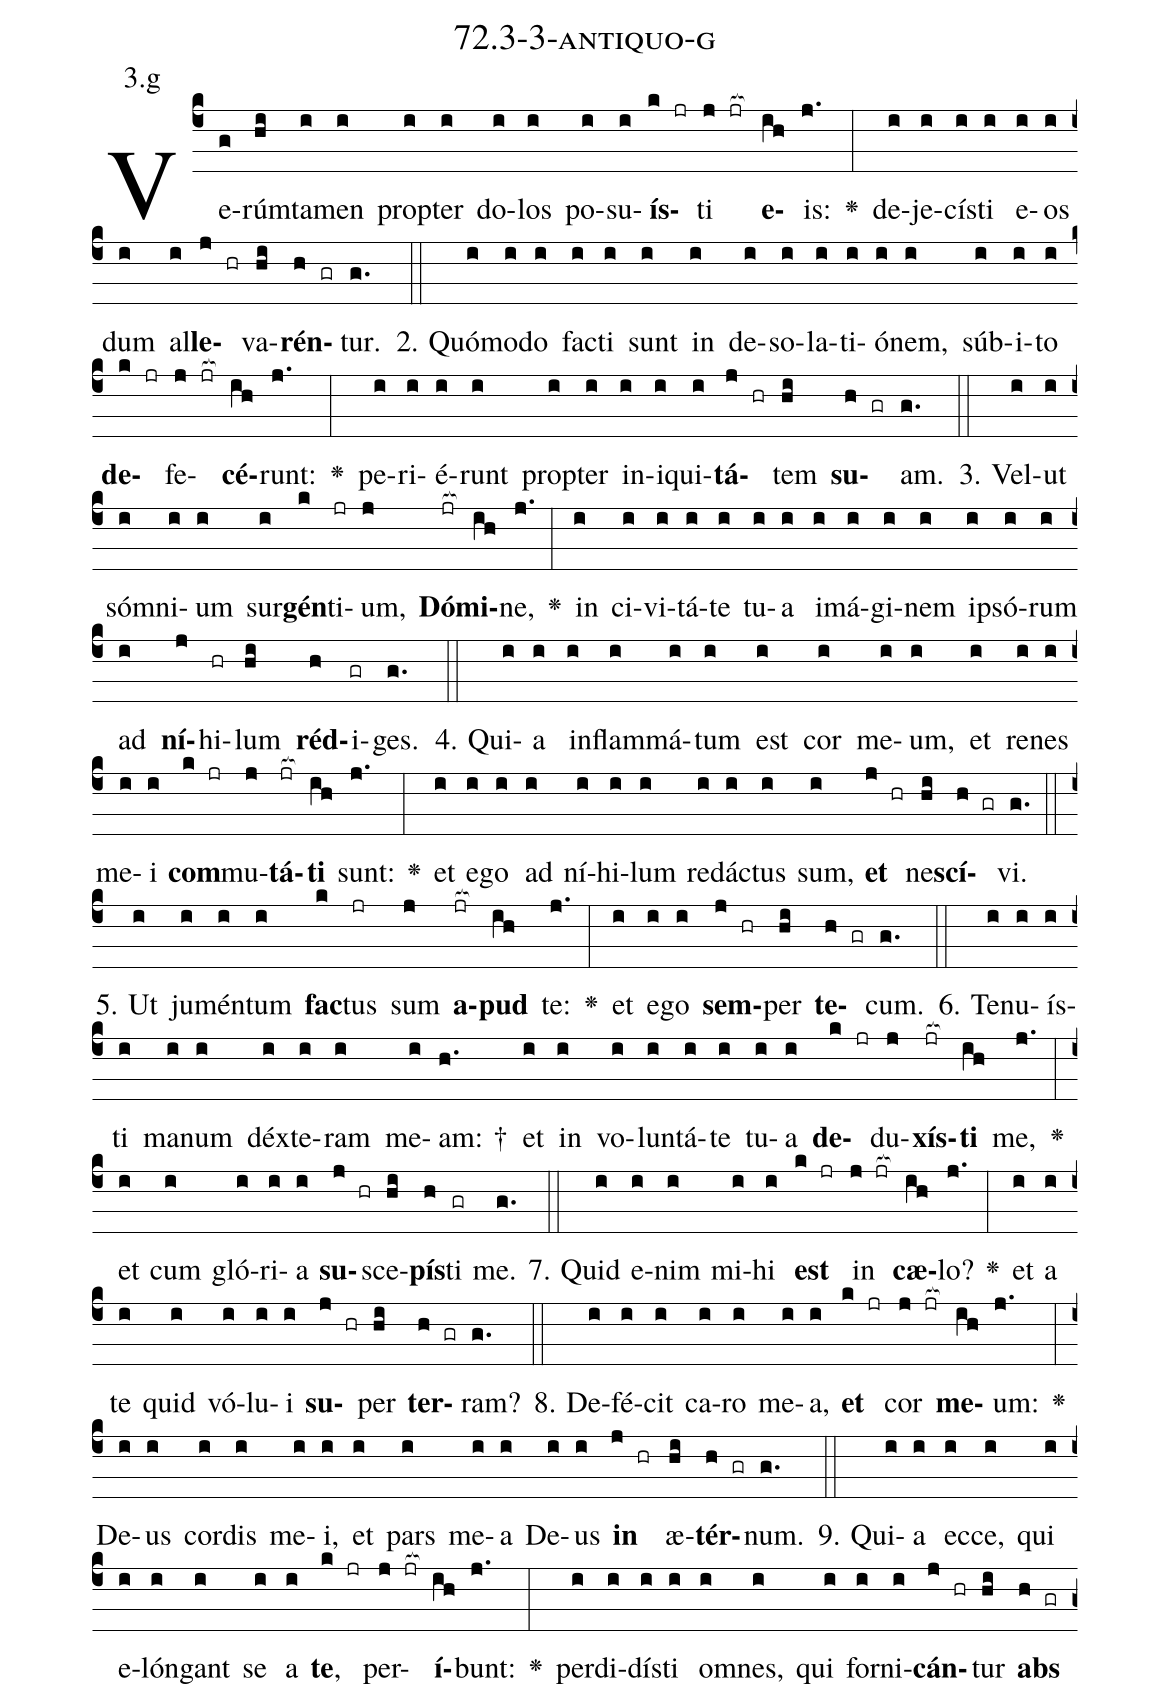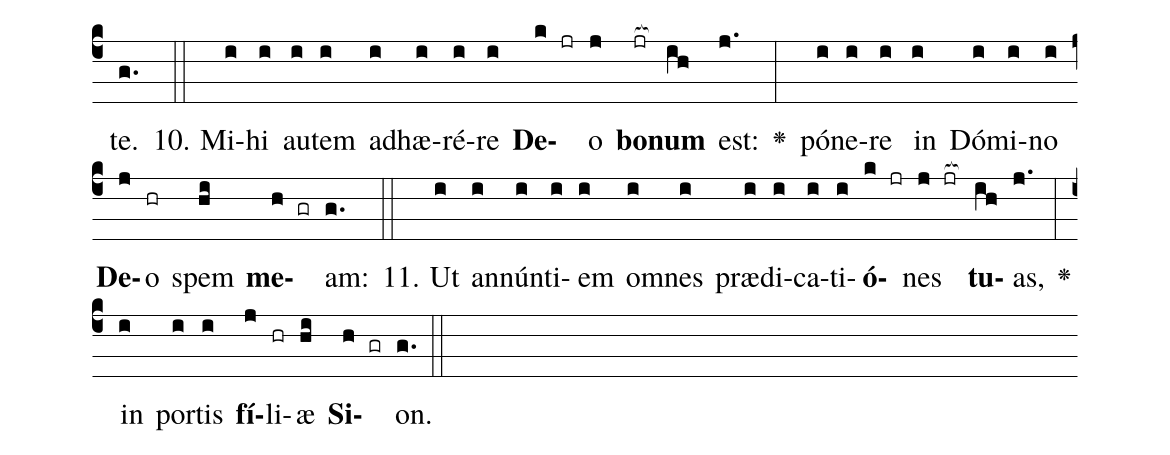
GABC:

name: 72.3-3-antiquo-g;
annotation: 3.g;
%%
(c4)Ve(g)rúm(hi)ta(i)men(i) prop(i)ter(i) do(i)los(i) po(i)su(i)<b>ís</b>(k jr)ti(j jr[ocb:1{]) <b>e</b>(ih[ocb:0}])is:(j.) <v>\greheightstar</v>(:) de(i)je(i)cís(i)ti(i) e(i)os(i) dum(i) al(i)<b>le</b>(j hr)va(hi)<b>rén</b>(h gr)tur.(g.) (::)
2. Quó(i)mo(i)do(i) fac(i)ti(i) sunt(i) in(i) de(i)so(i)la(i)ti(i)ó(i)nem,(i) súb(i)i(i)to(i) <b>de</b>(k jr)fe(j jr[ocb:1{])<b>cé</b>(ih[ocb:0}])runt:(j.) <v>\greheightstar</v>(:) pe(i)ri(i)é(i)runt(i) prop(i)ter(i) in(i)i(i)qui(i)<b>tá</b>(j hr)tem(hi) <b>su</b>(h gr)am.(g.) (::)
3. Vel(i)ut(i) sóm(i)ni(i)um(i) sur(i)<b>gén</b>(k)ti(jr)um,(j) <b>Dó</b>(jr[ocb:1{])<b>mi</b>(ih[ocb:0}])ne,(j.) <v>\greheightstar</v>(:) in(i) ci(i)vi(i)tá(i)te(i) tu(i)a(i) i(i)má(i)gi(i)nem(i) ip(i)só(i)rum(i) ad(i) <b>ní</b>(j)hi(hr)lum(hi) <b>réd</b>(h)i(gr)ges.(g.) (::)
4. Qui(i)a(i) in(i)flam(i)má(i)tum(i) est(i) cor(i) me(i)um,(i) et(i) re(i)nes(i) me(i)i(i) <b>com</b>(k jr)mu(j)<b>tá</b>(jr[ocb:1{])<b>ti</b>(ih[ocb:0}]) sunt:(j.) <v>\greheightstar</v>(:) et(i) e(i)go(i) ad(i) ní(i)hi(i)lum(i) red(i)ác(i)tus(i) sum,(i) <b>et</b>(j hr) ne(hi)<b>scí</b>(h gr)vi.(g.) (::)
5. Ut(i) ju(i)mén(i)tum(i) <b>fac</b>(k)tus(jr) sum(j) <b>a</b>(jr[ocb:1{])<b>pud</b>(ih[ocb:0}]) te:(j.) <v>\greheightstar</v>(:) et(i) e(i)go(i) <b>sem</b>(j hr)per(hi) <b>te</b>(h gr)cum.(g.) (::)
6. Te(i)nu(i)ís(i)ti(i) ma(i)num(i) déx(i)te(i)ram(i) me(i)am: †(h.) et(i) in(i) vo(i)lun(i)tá(i)te(i) tu(i)a(i) <b>de</b>(k jr)du(j)<b>xís</b>(jr[ocb:1{])<b>ti</b>(ih[ocb:0}]) me,(j.) <v>\greheightstar</v>(:) et(i) cum(i) gló(i)ri(i)a(i) <b>su</b>(j hr)sce(hi)<b>pís</b>(h)ti(gr) me.(g.) (::)
7. Quid(i) e(i)nim(i) mi(i)hi(i) <b>est</b>(k jr) in(j jr[ocb:1{]) <b>cæ</b>(ih[ocb:0}])lo?(j.) <v>\greheightstar</v>(:) et(i) a(i) te(i) quid(i) vó(i)lu(i)i(i) <b>su</b>(j hr)per(hi) <b>ter</b>(h gr)ram?(g.) (::)
8. De(i)fé(i)cit(i) ca(i)ro(i) me(i)a,(i) <b>et</b>(k jr) cor(j jr[ocb:1{]) <b>me</b>(ih[ocb:0}])um:(j.) <v>\greheightstar</v>(:) De(i)us(i) cor(i)dis(i) me(i)i,(i) et(i) pars(i) me(i)a(i) De(i)us(i) <b>in</b>(j hr) æ(hi)<b>tér</b>(h gr)num.(g.) (::)
9. Qui(i)a(i) ec(i)ce,(i) qui(i) e(i)lón(i)gant(i) se(i) a(i) <b>te</b>,(k jr) per(j jr[ocb:1{])<b>í</b>(ih[ocb:0}])bunt:(j.) <v>\greheightstar</v>(:) per(i)di(i)dís(i)ti(i) om(i)nes,(i) qui(i) for(i)ni(i)<b>cán</b>(j hr)tur(hi) <b>abs</b>(h gr) te.(g.) (::)
10. Mi(i)hi(i) au(i)tem(i) ad(i)hæ(i)ré(i)re(i) <b>De</b>(k jr)o(j) <b>bo</b>(jr[ocb:1{])<b>num</b>(ih[ocb:0}]) est:(j.) <v>\greheightstar</v>(:) pó(i)ne(i)re(i) in(i) Dó(i)mi(i)no(i) <b>De</b>(j)o(hr) spem(hi) <b>me</b>(h gr)am:(g.) (::)
11. Ut(i) an(i)nún(i)ti(i)em(i) om(i)nes(i) præ(i)di(i)ca(i)ti(i)<b>ó</b>(k jr)nes(j jr[ocb:1{]) <b>tu</b>(ih[ocb:0}])as,(j.) <v>\greheightstar</v>(:) in(i) por(i)tis(i) <b>fí</b>(j)li(hr)æ(hi) <b>Si</b>(h gr)on.(g.) (::)
